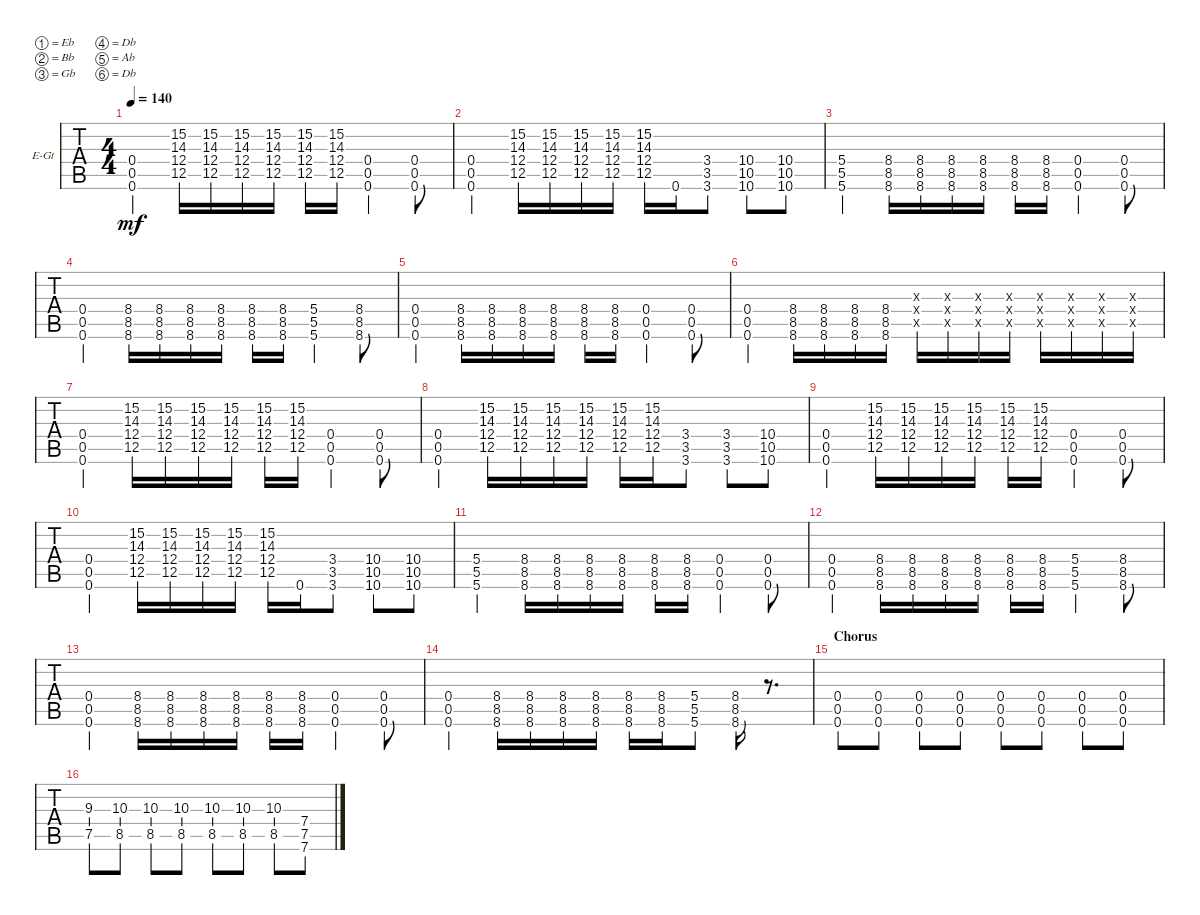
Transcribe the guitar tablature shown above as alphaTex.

\bracketExtendMode groupsimilarinstruments
\firstSystemTrackNameOrientation horizontal
\otherSystemsTrackNameOrientation horizontal
\track ("Electric Guitar 2" "E-Gt") {instrument distortionguitar}
\staff {tabs}
\tuning (Eb4 Bb3 Gb3 Db3 Ab2 Db2)
\ts (4 4)
\tempo 140
\clef g2
\ks c
(0.6 0.4 0.5).4{dy mf} (14.3 12.4 15.2 12.5).16 (14.3 12.4 15.2 12.5).16 (14.3 12.4 15.2 12.5).16 (14.3 12.4 15.2 12.5).16 (14.3 12.4 15.2 12.5).16 (14.3 12.4 15.2 12.5).16 (0.6 0.5 0.4).4 (0.4 0.5 0.6).8 |
(0.6 0.5 0.4).4 (14.3 12.4 15.2 12.5).16 (14.3 12.4 15.2 12.5).16 (14.3 12.4 15.2 12.5).16 (14.3 12.4 15.2 12.5).16 (14.3 12.4 15.2 12.5).16 0.6.16 (3.6 3.5 3.4).8 (10.6 10.5 10.4).8 (10.6 10.5 10.4).8 |
(5.6 5.5 5.4).4 (8.6 8.5 8.4).16 (8.6 8.5 8.4).16 (8.6 8.5 8.4).16 (8.6 8.5 8.4).16 (8.6 8.5 8.4).16 (8.6 8.5 8.4).16 (0.6 0.5 0.4).4 (0.4 0.5 0.6).8 |
(0.6 0.5 0.4).4 (8.6 8.5 8.4).16 (8.6 8.5 8.4).16 (8.6 8.5 8.4).16 (8.6 8.5 8.4).16 (8.6 8.5 8.4).16 (8.6 8.5 8.4).16 (5.6 5.5 5.4).4 (8.6 8.5 8.4).8 |
(0.6 0.5 0.4).4 (8.6 8.5 8.4).16 (8.6 8.5 8.4).16 (8.6 8.5 8.4).16 (8.6 8.5 8.4).16 (8.6 8.5 8.4).16 (8.6 8.5 8.4).16 (0.6 0.5 0.4).4 (0.4 0.5 0.6).8 |
(0.6 0.5 0.4).4 (8.6 8.5 8.4).16 (8.6 8.5 8.4).16 (8.6 8.5 8.4).16 (8.6 8.5 8.4).16 (0.5{x} 0.4{x} 0.3{x}).16 (0.4{x} 0.5{x} 0.3{x}).16 (0.5{x} 0.4{x} 0.3{x}).16 (0.4{x} 0.5{x} 0.3{x}).16 (0.5{x} 0.4{x} 0.3{x}).16 (0.4{x} 0.5{x} 0.3{x}).16 (0.5{x} 0.4{x} 0.3{x}).16 (0.4{x} 0.5{x} 0.3{x}).16 |
(0.6 0.5 0.4).4 (14.3 12.4 15.2 12.5).16 (14.3 12.4 15.2 12.5).16 (14.3 12.4 15.2 12.5).16 (14.3 12.4 15.2 12.5).16 (14.3 12.4 15.2 12.5).16 (14.3 12.4 15.2 12.5).16 (0.6 0.5 0.4).4 (0.4 0.5 0.6).8 |
(0.6 0.5 0.4).4 (14.3 12.4 15.2 12.5).16 (14.3 12.4 15.2 12.5).16 (14.3 12.4 15.2 12.5).16 (14.3 12.4 15.2 12.5).16 (14.3 12.4 15.2 12.5).16 (14.3 12.4 15.2 12.5).16 (3.6 3.5 3.4).8 (3.4 3.5 3.6).8 (10.6 10.5 10.4).8 |
(0.6 0.5 0.4).4 (14.3 12.4 15.2 12.5).16 (14.3 12.4 15.2 12.5).16 (14.3 12.4 15.2 12.5).16 (14.3 12.4 15.2 12.5).16 (14.3 12.4 15.2 12.5).16 (14.3 12.4 15.2 12.5).16 (0.6 0.5 0.4).4 (0.4 0.5 0.6).8 |
(0.6 0.5 0.4).4 (14.3 12.4 15.2 12.5).16 (14.3 12.4 15.2 12.5).16 (14.3 12.4 15.2 12.5).16 (14.3 12.4 15.2 12.5).16 (14.3 12.4 15.2 12.5).16 0.6.16 (3.6 3.5 3.4).8 (10.6 10.5 10.4).8 (10.6 10.5 10.4).8 |
(5.6 5.5 5.4).4 (8.6 8.5 8.4).16 (8.6 8.5 8.4).16 (8.6 8.5 8.4).16 (8.6 8.5 8.4).16 (8.6 8.5 8.4).16 (8.6 8.5 8.4).16 (0.6 0.5 0.4).4 (0.4 0.5 0.6).8 |
(0.6 0.5 0.4).4 (8.6 8.5 8.4).16 (8.6 8.5 8.4).16 (8.6 8.5 8.4).16 (8.6 8.5 8.4).16 (8.6 8.5 8.4).16 (8.6 8.5 8.4).16 (5.6 5.5 5.4).4 (8.6 8.5 8.4).8 |
(0.6 0.5 0.4).4 (8.6 8.5 8.4).16 (8.6 8.5 8.4).16 (8.6 8.5 8.4).16 (8.6 8.5 8.4).16 (8.6 8.5 8.4).16 (8.6 8.5 8.4).16 (0.6 0.5 0.4).4 (0.4 0.5 0.6).8 |
(0.6 0.5 0.4).4 (8.6 8.5 8.4).16 (8.6 8.5 8.4).16 (8.6 8.5 8.4).16 (8.6 8.5 8.4).16 (8.6 8.5 8.4).16 (8.6 8.5 8.4).16 (5.6 5.5 5.4).8 (8.6 8.5 8.4).16 r.8{d} |
\section ("" "Chorus")
(0.6 0.5 0.4).8 (0.6 0.5 0.4).8 (0.6 0.5 0.4).8 (0.6 0.5 0.4).8 (0.6 0.5 0.4).8 (0.6 0.5 0.4).8 (0.6 0.5 0.4).8 (0.6 0.5 0.4).8 |
(7.5 9.3).8 (10.3 8.5).8 (10.3 8.5).8 (10.3 8.5).8 (10.3 8.5).8 (10.3 8.5).8 (10.3 8.5).8 (7.6 7.5 7.4).8
